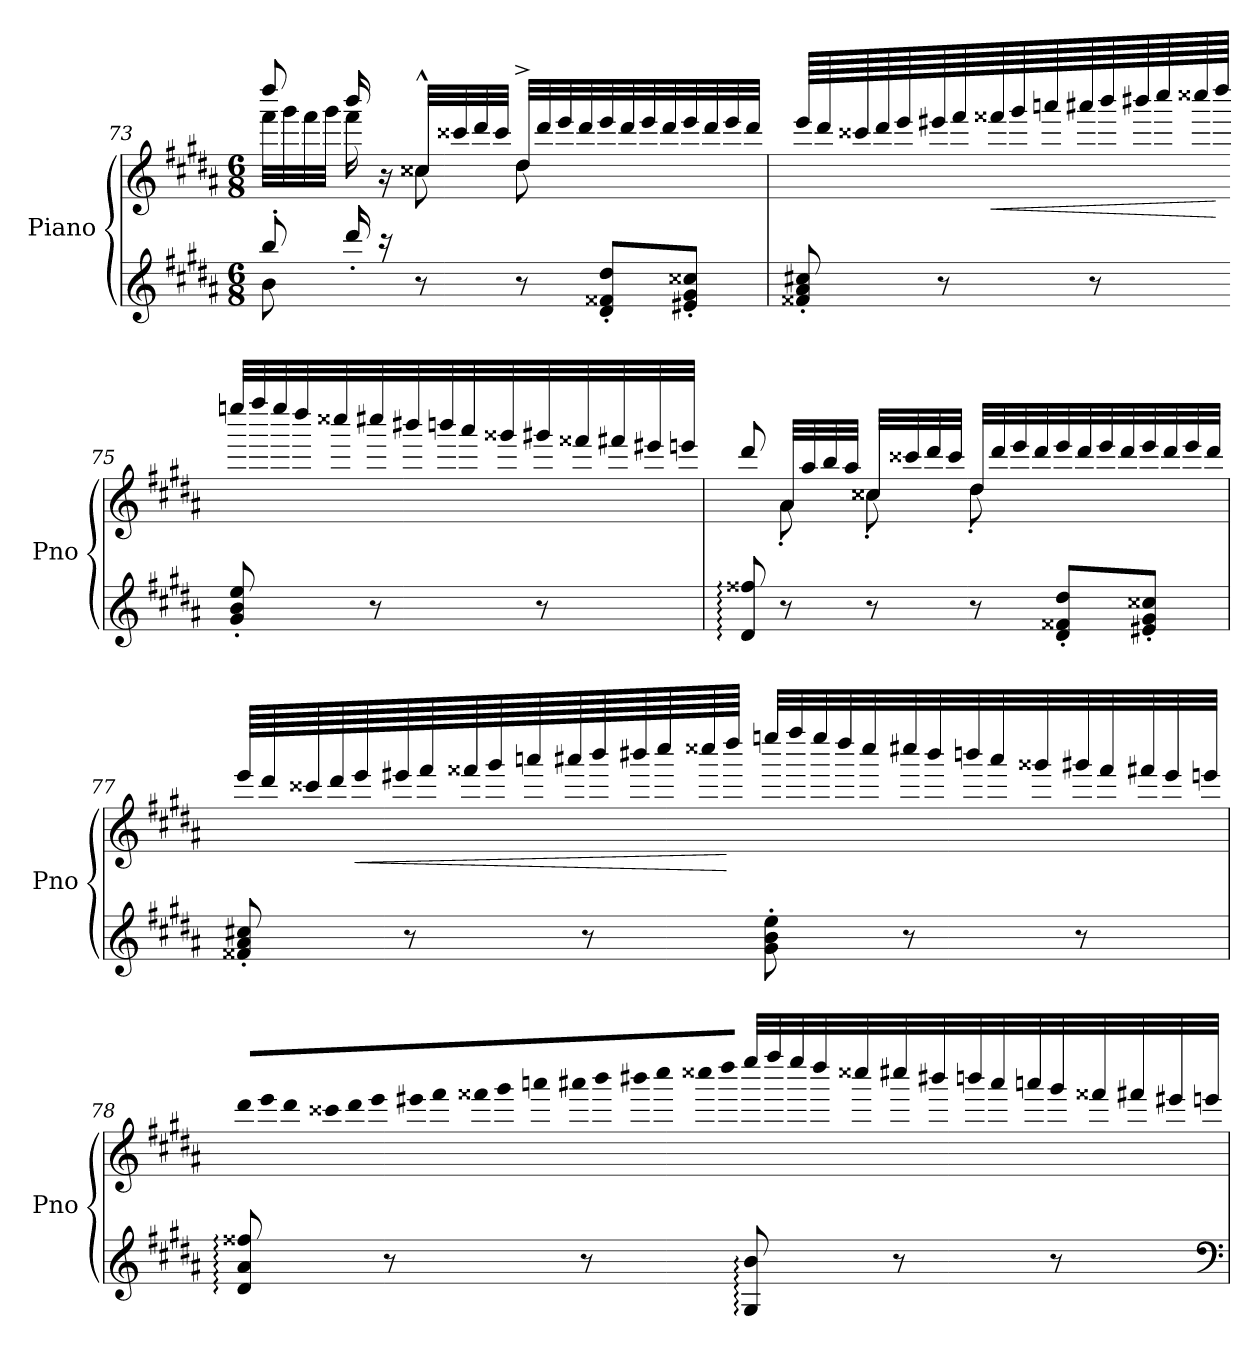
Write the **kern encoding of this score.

**kern	**kern	**dynam
*part1	*part1	*part1
*staff2	*staff1	*staff1/2
*I"Piano	*	*
*I'Pno	*	*
!!LO:LB:g=z
*clefG2	*clefG2	*
*k[f#c#g#d#a#]	*k[f#c#g#d#a#]	*
*B:	*B:	*
*M6/8	*M6/8	*
=73	=73	=73
*^	*^	*
8bb'/	8b\	8dddd#/	32fff#\LLL	.
.	.	.	32ggg#\	.
.	.	.	32fff#\	.
.	.	.	32ggg#\JJJ	.
16ddd#'/	2ryy	16bbb/	16fff#\	.
16rccc	.	16r	16ryy	.
8r	.	32cc##^^/LLL	8cc##X\	.
.	.	32ccc##X/	.	.
.	.	32ddd#/	.	.
.	.	32ccc##/JJJ	.	.
8r	.	32dd#^/LLL	8dd#\	.
.	.	32ddd#/	.	.
.	.	32eee/	.	.
.	.	32ddd#/	.	.
8d#/' 8f##X/' 8dd#/'L	.	32eee/	4ryy	.
.	.	32ddd#/	.	.
.	.	32eee/	.	.
.	.	32ddd#/	.	.
8e#X/' 8g#/' 8cc##X/'J	8ryy	32eee/	.	.
.	.	32ddd#/	.	.
.	.	32eee/	.	.
.	.	32ddd#/JJJ	.	.
*v	*v	*	*	*
*	*v	*v	*
=74	=74	=74
*	*Xtuplet	*
8f##X/' 8a#/' 8cc#X/'	128%3eee/LLL	.
.	128%3ddd#/	.
.	128%3ccc##X/	.
.	128%3ddd#/	.
.	128%3eee/	.
.	128%3eee#X/	.
8r	.	.
.	128%3fff#/	.
!	!	!LO:HP:b
.	128%3fff##X/	<
.	128%3ggg#/	.
.	128%3aaan/	.
.	128%3aaa#X/	.
8r	.	.
.	128%3bbb/	.
.	128%3bbb#X/	.
.	128%3cccc#/	.
.	128%3cccc##X/	.
.	128%3dddd#/JJJ	[
!!LO:LB:g=z
=75-	=75-	=75-
8g#/' 8b/' 8ee/'	40eeeen/LLL	.
.	40ffff#/	.
.	40eeee/	.
.	40dddd#/	.
.	40cccc##X/	.
8r	40cccc#X/	.
.	40bbb#X/	.
.	40bbbn/	.
.	40aaa#/	.
.	40ggg##X/	.
8r	40ggg#X/	.
.	40fff##X/	.
.	40fff#X/	.
.	40eee#X/	.
.	40eeen/JJJ	.
=76	=76	=76
*	*^	*
8d#/: 8ff##X/:	8ddd#/	8ryy	.
8r	32a#/LLL	8a#'\	.
.	32aa#/	.	.
.	32bb/	.	.
.	32aa#/JJJ	.	.
8r	32cc##/LLL	8cc##X'\	.
.	32ccc##X/	.	.
.	32ddd#/	.	.
.	32ccc##/JJJ	.	.
8r	32dd#/LLL	8dd#'\	.
.	32ddd#/	.	.
.	32eee/	.	.
.	32ddd#/	.	.
8d#/' 8f##X/' 8dd#/'L	32eee/	4ryy	.
.	32ddd#/	.	.
.	32eee/	.	.
.	32ddd#/	.	.
8e#X/' 8g#/' 8cc##X/'J	32eee/	.	.
.	32ddd#/	.	.
.	32eee/	.	.
.	32ddd#/JJJ	.	.
*	*v	*v	*
!!LO:LB:g=z
=77	=77	=77
8f##X/' 8a#/' 8cc#X/'	128%3eee/LLL	.
.	128%3ddd#/	.
.	128%3ccc##X/	.
.	128%3ddd#/	.
!	!	!LO:HP:b
.	128%3eee/	<
.	128%3eee#X/	.
8r	.	.
.	128%3fff#/	.
.	128%3fff##X/	.
.	128%3ggg#/	.
.	128%3aaan/	.
.	128%3aaa#X/	.
8r	.	.
.	128%3bbb/	.
.	128%3bbb#X/	.
.	128%3cccc#/	.
.	128%3cccc##X/	.
.	128%3dddd#/JJJ	[
8g#\' 8b\' 8ee\'	40eeeen/LLL	.
.	40ffff#/	.
.	40eeee/	.
.	40dddd#/	.
.	40cccc##/	.
8r	40cccc#X/	.
.	40bbb#/	.
.	40bbbn/	.
.	40aaa#/	.
.	40ggg##X/	.
8r	40ggg#X/	.
.	40fff##/	.
.	40fff#X/	.
.	40eee#/	.
.	40eeen/JJJ	.
!!LO:PB:g=z
=78	=78	=78
!	!LO:N:vis=32	!
8d#/: 8a#/: 8ff##X/:	320%7ddd#/LLL	.
!	!LO:N:vis=32	!
.	320%7eee/	.
!	!LO:N:vis=32	!
.	320%7ddd#/	.
!	!LO:N:vis=32	!
.	320%7ccc##X/	.
!	!LO:N:vis=32	!
.	320%7ddd#/	.
!	!LO:N:vis=32	!
.	320%7eee/	.
8r	.	.
!	!LO:N:vis=32	!
.	320%7eee#X/	.
!	!LO:N:vis=32	!
.	320%7fff#/	.
!	!LO:N:vis=32	!
.	320%7fff##X/	.
!	!LO:N:vis=32	!
.	320%7ggg#/	.
!	!LO:N:vis=32	!
.	320%7aaan/	.
!	!LO:N:vis=32	!
.	320%7aaa#X/	.
8r	.	.
!	!LO:N:vis=32	!
.	320%7bbb/	.
!	!LO:N:vis=32	!
.	320%7bbb#X/	.
!	!LO:N:vis=32	!
.	320%7cccc#/	.
!	!LO:N:vis=32	!
.	320%7cccc##X/	.
!	!LO:N:vis=32	!
.	320%7dddd#/JJJ	.
.	320ryy	.
8G#/: 8b/:	40eeee/LLL	.
.	40ffff#/	.
.	40eeee/	.
.	40dddd#/	.
.	40cccc##X/	.
8r	40cccc#X/	.
.	40bbb#X/	.
.	40bbbn/	.
.	40aaa#/	.
.	40aaan/	.
8r	40ggg#/	.
.	40fff##X/	.
.	40fff#X/	.
.	40eee#X/	.
.	40eeen/JJJ	.
*clefF4	*	*
=	=	=
*-	*-	*-
